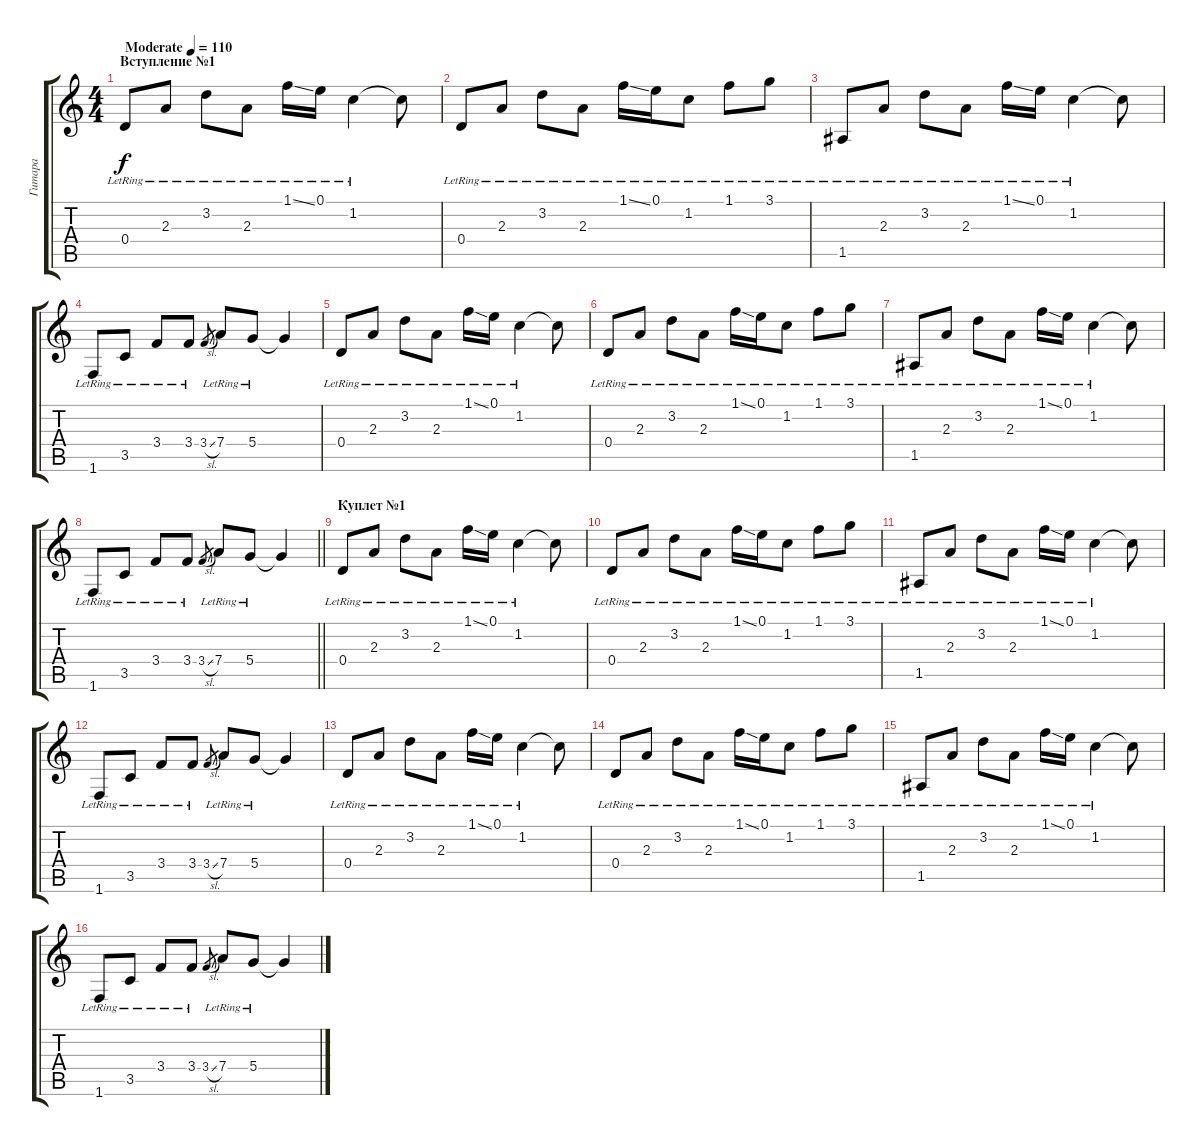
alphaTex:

\track ("Гитара" "Гитара") {instrument acousticguitarsteel}
\staff {score tabs}
\tuning (E4 B3 G3 D3 A2 E2) {hide}
\ts (4 4)
\section ("" "Вступление №1")
\tempo (110 "Moderate")
\clef g2
\ks c
0.4{lr}.8{dy f instrument acousticguitarsteel} 2.3{lr}.8 3.2{lr}.8 2.3{lr}.8 1.1{ss lr}.16 0.1{lr}.16 1.2{lr}.4 1.2{t}.8 |
0.4{lr}.8 2.3{lr}.8 3.2{lr}.8 2.3{lr}.8 1.1{ss lr}.16 0.1{lr}.16 1.2{lr}.8 1.1{lr}.8 3.1{lr}.8 |
1.5{lr}.8 2.3{lr}.8 3.2{lr}.8 2.3{lr}.8 1.1{ss lr}.16 0.1{lr}.16 1.2{lr}.4 1.2{t}.8 |
1.6{lr}.8 3.5{lr}.8 3.4{lr}.8 3.4{lr}.8 3.4{sl}.8{gr} 7.4{lr}.8 5.4{lr}.8 5.4{t}.4 |
0.4{lr}.8 2.3{lr}.8 3.2{lr}.8 2.3{lr}.8 1.1{ss lr}.16 0.1{lr}.16 1.2{lr}.4 1.2{t}.8 |
0.4{lr}.8 2.3{lr}.8 3.2{lr}.8 2.3{lr}.8 1.1{ss lr}.16 0.1{lr}.16 1.2{lr}.8 1.1{lr}.8 3.1{lr}.8 |
1.5{lr}.8 2.3{lr}.8 3.2{lr}.8 2.3{lr}.8 1.1{ss lr}.16 0.1{lr}.16 1.2{lr}.4 1.2{t}.8 |
\barLineRight lightlight
1.6{lr}.8 3.5{lr}.8 3.4{lr}.8 3.4{lr}.8 3.4{sl}.8{gr} 7.4{lr}.8 5.4{lr}.8 5.4{t}.4 |
\section ("" "Куплет №1")
0.4{lr}.8 2.3{lr}.8 3.2{lr}.8 2.3{lr}.8 1.1{ss lr}.16 0.1{lr}.16 1.2{lr}.4 1.2{t}.8 |
0.4{lr}.8 2.3{lr}.8 3.2{lr}.8 2.3{lr}.8 1.1{ss lr}.16 0.1{lr}.16 1.2{lr}.8 1.1{lr}.8 3.1{lr}.8 |
1.5{lr}.8 2.3{lr}.8 3.2{lr}.8 2.3{lr}.8 1.1{ss lr}.16 0.1{lr}.16 1.2{lr}.4 1.2{t}.8 |
1.6{lr}.8 3.5{lr}.8 3.4{lr}.8 3.4{lr}.8 3.4{sl}.8{gr} 7.4{lr}.8 5.4{lr}.8 5.4{t}.4 |
0.4{lr}.8 2.3{lr}.8 3.2{lr}.8 2.3{lr}.8 1.1{ss lr}.16 0.1{lr}.16 1.2{lr}.4 1.2{t}.8 |
0.4{lr}.8 2.3{lr}.8 3.2{lr}.8 2.3{lr}.8 1.1{ss lr}.16 0.1{lr}.16 1.2{lr}.8 1.1{lr}.8 3.1{lr}.8 |
1.5{lr}.8 2.3{lr}.8 3.2{lr}.8 2.3{lr}.8 1.1{ss lr}.16 0.1{lr}.16 1.2{lr}.4 1.2{t}.8 |
1.6{lr}.8 3.5{lr}.8 3.4{lr}.8 3.4{lr}.8 3.4{sl}.8{gr} 7.4{lr}.8 5.4{lr}.8 5.4{t}.4
